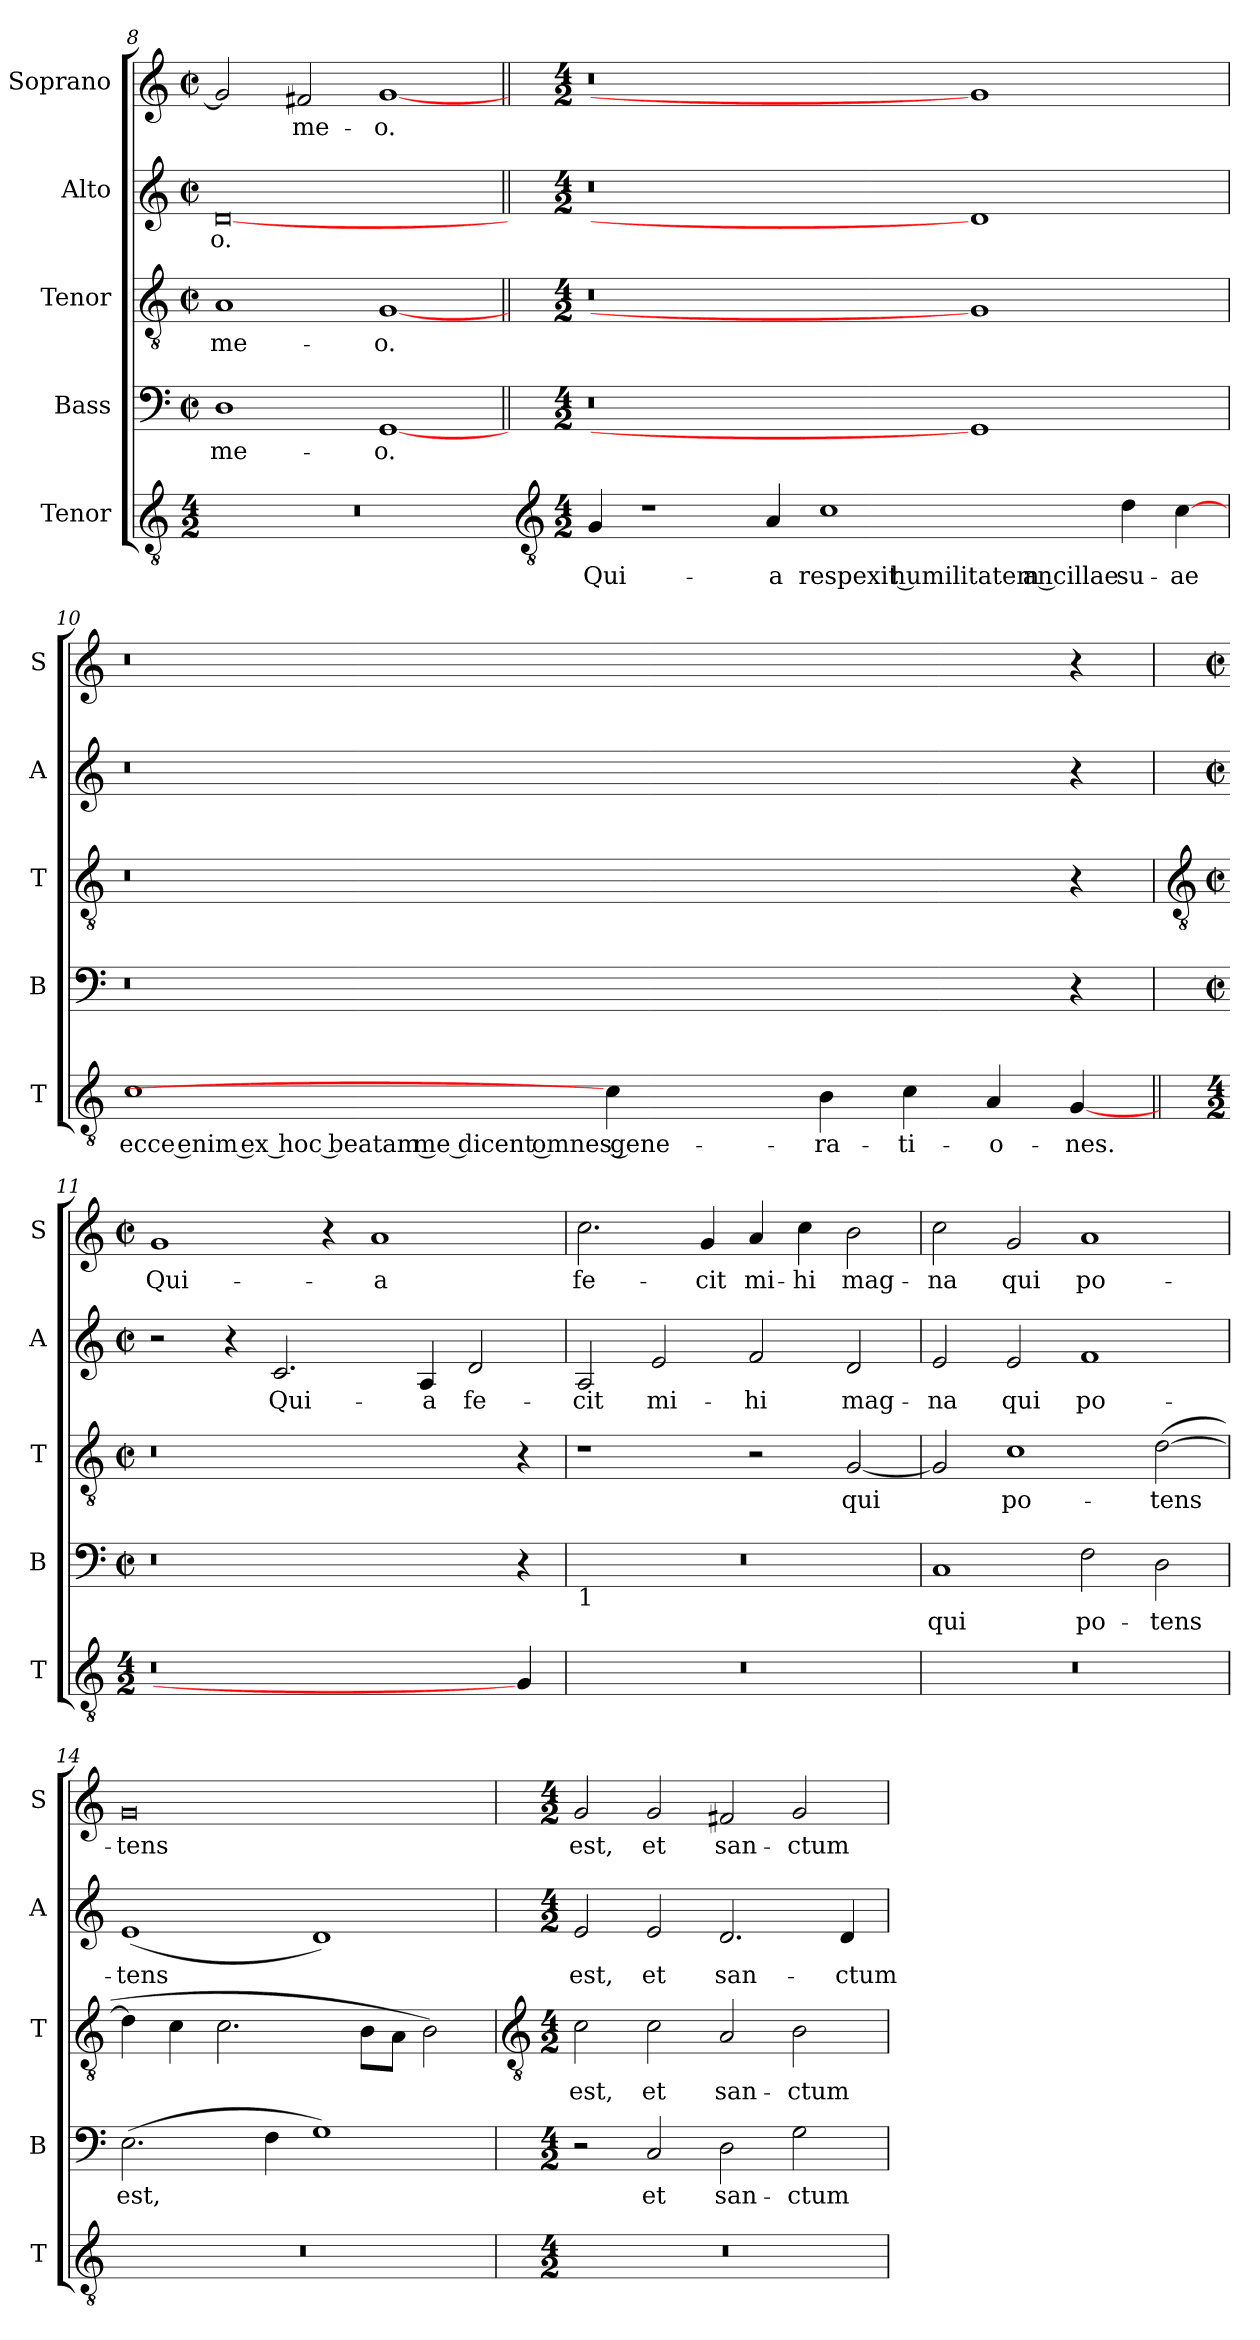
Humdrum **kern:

**kern	**text	**kern	**text	**kern	**text	**kern	**text	**kern	**text
*part5	*part5	*part4	*part4	*part3	*part3	*part2	*part2	*part1	*part1
*staff5	*staff5	*staff4	*staff4	*staff3	*staff3	*staff2	*staff2	*staff1	*staff1
*I"Tenor	*	*I"Bass	*	*I"Tenor	*	*I"Alto	*	*I"Soprano	*
*I'T	*	*I'B	*	*I'T	*	*I'A	*	*I'S	*
*clefGv2	*	*clefF4	*	*clefGv2	*	*clefG2	*	*clefG2	*
*k[]	*	*k[]	*	*k[]	*	*k[]	*	*k[]	*
*C:	*	*C:	*	*C:	*	*C:	*	*C:	*
*M4/2	*	*M4/2	*	*M4/2	*	*M4/2	*	*M4/2	*
*	*	*met(c|)	*	*met(c|)	*	*met(c|)	*	*met(c|)	*
=8	=8	=8	=8	=8	=8	=8	=8	=8	=8
!	!	!	!LO:LY:b	!	!LO:LY:b	!	!LO:LY:b	!	!
0r	.	1D	me-	1A	me-	[0d	-o.	2g]	.
!	!	!	!	!	!	!	!	!	!LO:LY:b
.	.	.	.	.	.	.	.	2f#X	me-
!	!	!	!LO:LY:b	!	!LO:LY:b	!	!	!	!LO:LY:b
.	.	[1GG	-o.	[1G	-o.	.	.	[1g	-o.
!!LO:LB:g=z
=9	=9||	=9||	=9||	=9||	=9||	=9||	=9||	=9||	=9||
*clefGv2	*	*	*	*	*	*	*	*	*
*k[]	*	*	*	*	*	*	*	*	*
*C:	*	*	*	*	*	*	*	*	*
*M4/2	*	*M4/2	*	*M4/2	*	*M4/2	*	*M4/2	*
!	!LO:LY:b	!	!	!	!	!	!	!	!
4G	Qui-	0r	.	0r	.	0r	.	0r	.
1r	.	.	.	.	.	.	.	.	.
!	!LO:LY:b	!	!	!	!	!	!	!	!
4A	-a	.	.	.	.	.	.	.	.
!	!LO:LY:b	!	!	!	!	!	!	!	!
1c	respexit humilitatem ancillae	.	.	.	.	.	.	.	.
.	.	1GG]	.	1G]	.	1d]	.	1g]	.
!	!LO:LY:b	!	!	!	!	!	!	!	!
4d	su-	.	.	.	.	.	.	.	.
!	!LO:LY:b	!	!	!	!	!	!	!	!
[4c	-ae	.	.	.	.	.	.	.	.
=10	=10	=10	=10	=10	=10	=10	=10	=10	=10
!	!LO:LY:b	!	!	!	!	!	!	!	!
1c	ecce enim ex hoc beatam me dicent omnes gene-	0r	.	0r	.	0r	.	0r	.
4c]	.	.	.	.	.	.	.	.	.
!	!LO:LY:b	!	!	!	!	!	!	!	!
4B	-ra-	.	.	.	.	.	.	.	.
!	!LO:LY:b	!	!	!	!	!	!	!	!
4c	-ti-	.	.	.	.	.	.	.	.
!	!LO:LY:b	!	!	!	!	!	!	!	!
4A	-o-	.	.	.	.	.	.	.	.
!	!LO:LY:b	!	!	!	!	!	!	!	!
[4G	-nes.	4r	.	4r	.	4r	.	4r	.
!!LO:LB:g=z
=11||	=11	=11	=11	=11	=11	=11	=11	=11	=11
*	*	*	*	*clefGv2	*	*	*	*	*
*	*	*k[]	*	*k[]	*	*k[]	*	*k[]	*
*	*	*C:	*	*C:	*	*C:	*	*C:	*
*M4/2	*	*M4/2	*	*M4/2	*	*M4/2	*	*M4/2	*
*	*	*met(c|)	*	*met(c|)	*	*met(c|)	*	*met(c|)	*
!	!	!	!	!	!	!	!	!	!LO:LY:b
0r	.	0r	.	0r	.	2r	.	1g	Qui-
.	.	.	.	.	.	4r	.	.	.
!	!	!	!	!	!	!	!LO:LY:b	!	!
.	.	.	.	.	.	2.c	Qui-	.	.
.	.	.	.	.	.	.	.	4r	.
!	!	!	!	!	!	!	!	!	!LO:LY:b
.	.	.	.	.	.	.	.	1a	-a
!	!	!	!	!	!	!	!LO:LY:b	!	!
.	.	.	.	.	.	4A	-a	.	.
!	!	!	!	!	!	!	!LO:LY:b	!	!
.	.	.	.	.	.	2d	fe-	.	.
4G]	.	4r	.	4r	.	.	.	.	.
=12	=12	=12	=12	=12	=12	=12	=12	=12	=12
!	!	!	!	!	!	!	!LO:LY:b	!	!LO:LY:b
0r	.	0r	.	1r	.	2A	-cit	2.cc	fe-
!	!	!	!	!	!	!	!LO:LY:b	!	!
.	.	.	.	.	.	2e	mi-	.	.
!	!	!	!	!	!	!	!	!	!LO:LY:b
.	.	.	.	.	.	.	.	4g	-cit
!	!	!	!	!	!	!	!LO:LY:b	!	!LO:LY:b
.	.	.	.	2r	.	2f	-hi	4a	mi-
!	!	!	!	!	!	!	!	!	!LO:LY:b
.	.	.	.	.	.	.	.	4cc	-hi
!	!	!	!	!	!LO:LY:b	!	!LO:LY:b	!	!LO:LY:b
.	.	.	.	[2G	qui	2d	mag-	2b	mag-
!	!	!LO:TX:b:t=1	!	!	!	!	!	!	!
=13	=13	=13	=13	=13	=13	=13	=13	=13	=13
!	!	!	!LO:LY:b	!	!	!	!LO:LY:b	!	!LO:LY:b
0r	.	1C	qui	2G]	.	2e	-na	2cc	-na
!	!	!	!	!	!LO:LY:b	!	!LO:LY:b	!	!LO:LY:b
.	.	.	.	1c	po-	2e	qui	2g	qui
!	!	!	!LO:LY:b	!	!	!	!LO:LY:b	!	!LO:LY:b
.	.	2F	po-	.	.	1f	po-	1a	po-
!	!	!	!LO:LY:b	!	!LO:LY:b	!	!	!	!
.	.	2D	-tens	(>[2d	-tens	.	.	.	.
=14	=14	=14	=14	=14	=14	=14	=14	=14	=14
!	!	!	!LO:LY:b	!	!	!	!LO:LY:b	!	!LO:LY:b
0r	.	(>2.E	est,	4d]	.	(<1e	-tens	0g	-tens
.	.	.	.	4c	.	.	.	.	.
.	.	.	.	2.c	.	.	.	.	.
.	.	4F	.	.	.	.	.	.	.
.	.	1G)	.	.	.	1d)	.	.	.
.	.	.	.	8B\L	.	.	.	.	.
.	.	.	.	8A\J	.	.	.	.	.
.	.	.	.	2B)	.	.	.	.	.
!!LO:LB:g=z
=15	=15	=15	=15	=15	=15	=15	=15	=15	=15
*	*	*	*	*clefGv2	*	*	*	*	*
*M4/2	*	*M4/2	*	*M4/2	*	*M4/2	*	*M4/2	*
!	!	!	!	!	!LO:LY:b	!	!LO:LY:b	!	!LO:LY:b
0r	.	2r	.	2c	est,	2e	est,	2g	est,
!	!	!	!LO:LY:b	!	!LO:LY:b	!	!LO:LY:b	!	!LO:LY:b
.	.	2C	et	2c	et	2e	et	2g	et
!	!	!	!LO:LY:b	!	!LO:LY:b	!	!LO:LY:b	!	!LO:LY:b
.	.	2D	san-	2A	san-	2.d	san-	2f#X	san-
!	!	!	!LO:LY:b	!	!LO:LY:b	!	!	!	!LO:LY:b
.	.	2G	-ctum	2B	-ctum	.	.	2g	-ctum
!	!	!	!	!	!	!	!LO:LY:b	!	!
.	.	.	.	.	.	4d	-ctum	.	.
=	=	=	=	=	=	=	=	=	=
*-	*-	*-	*-	*-	*-	*-	*-	*-	*-
